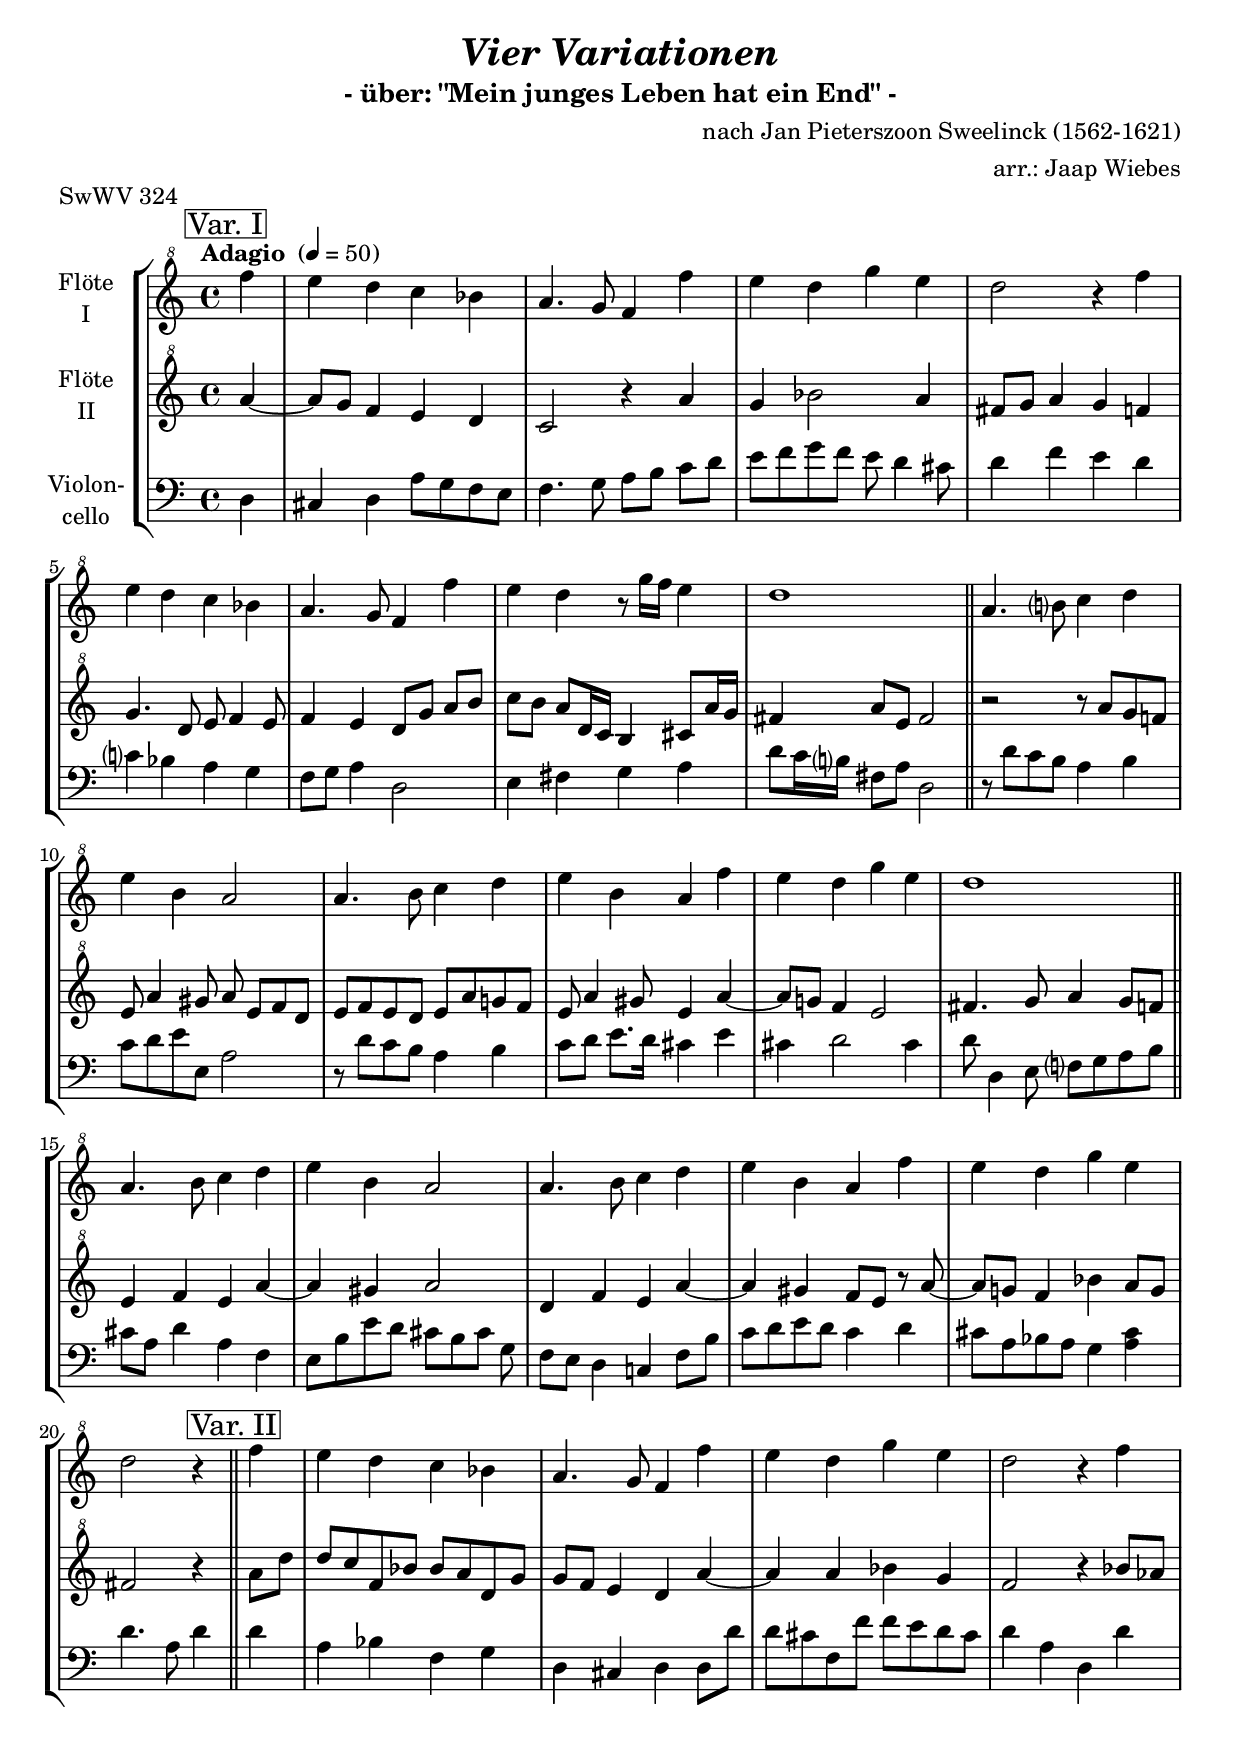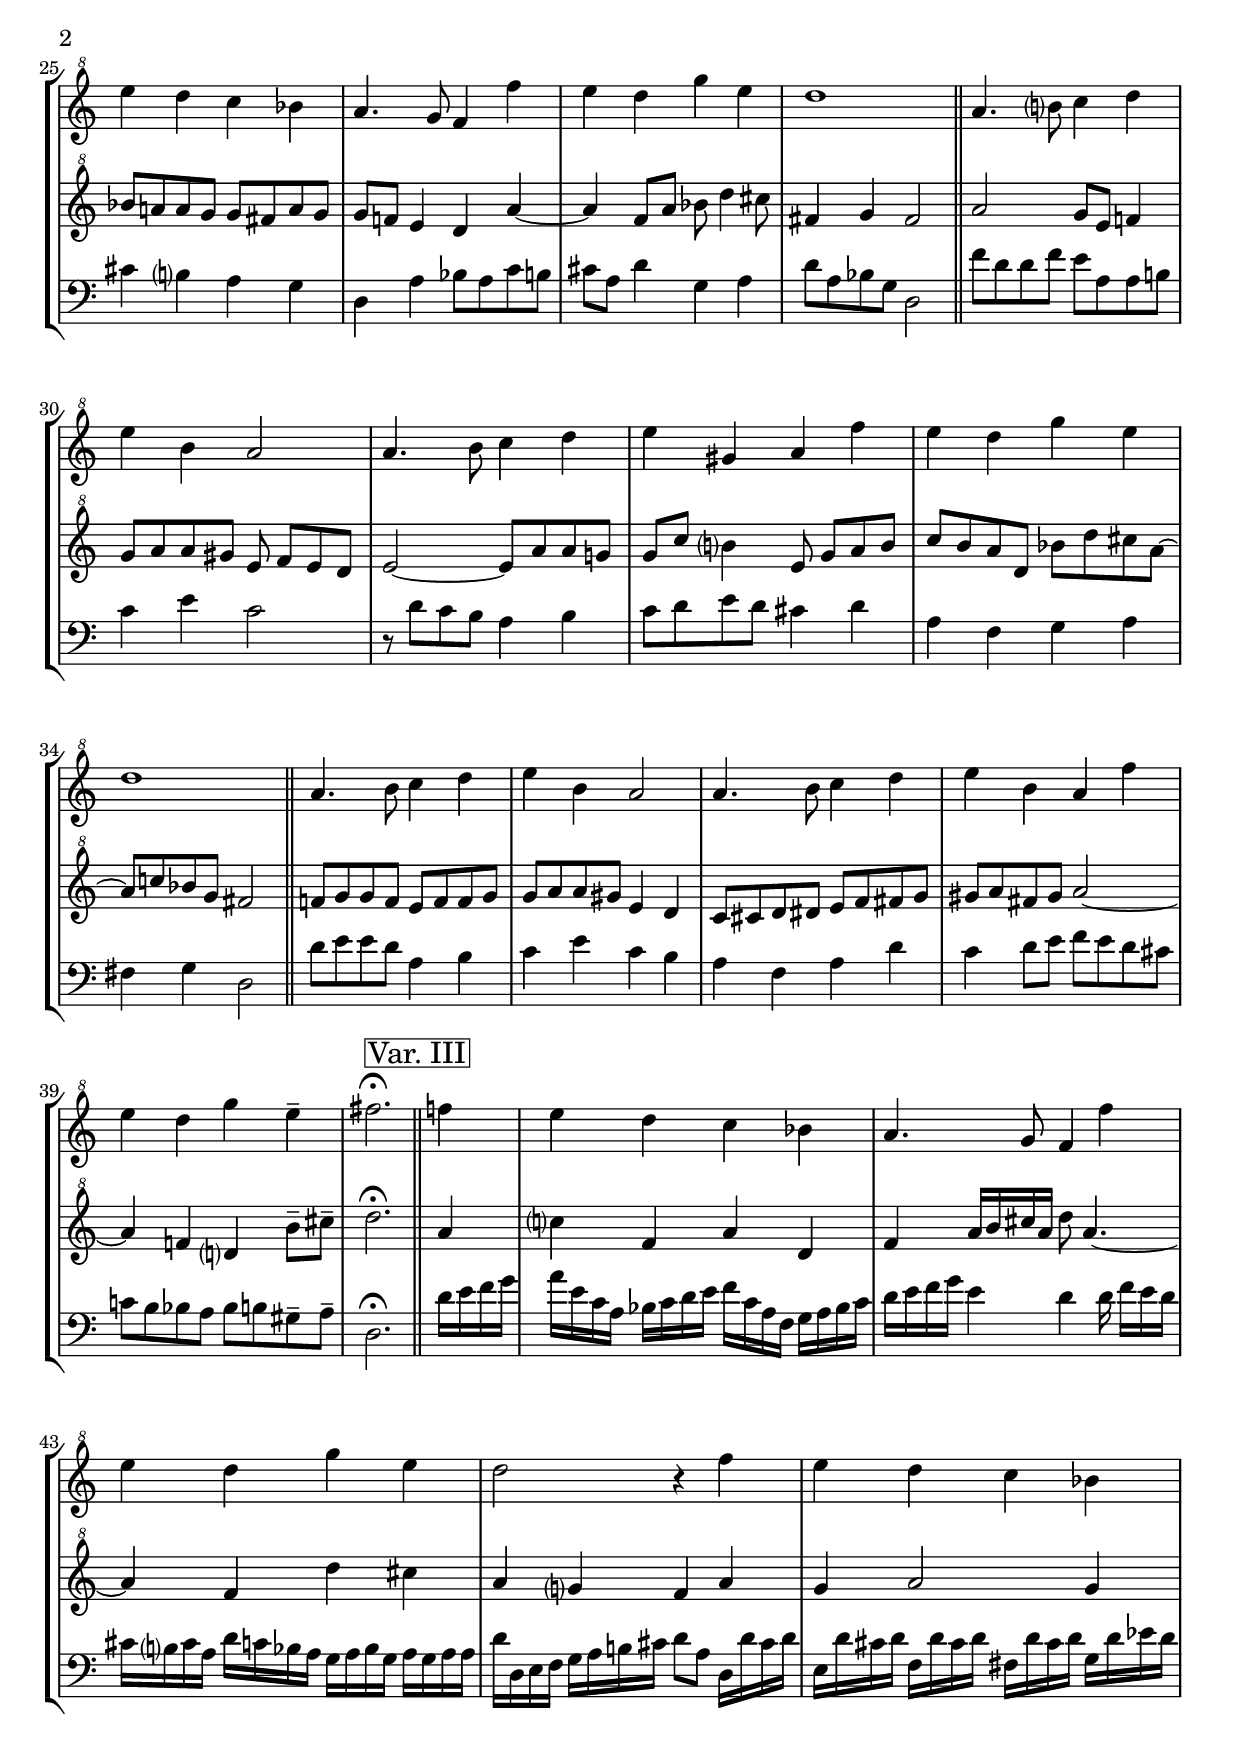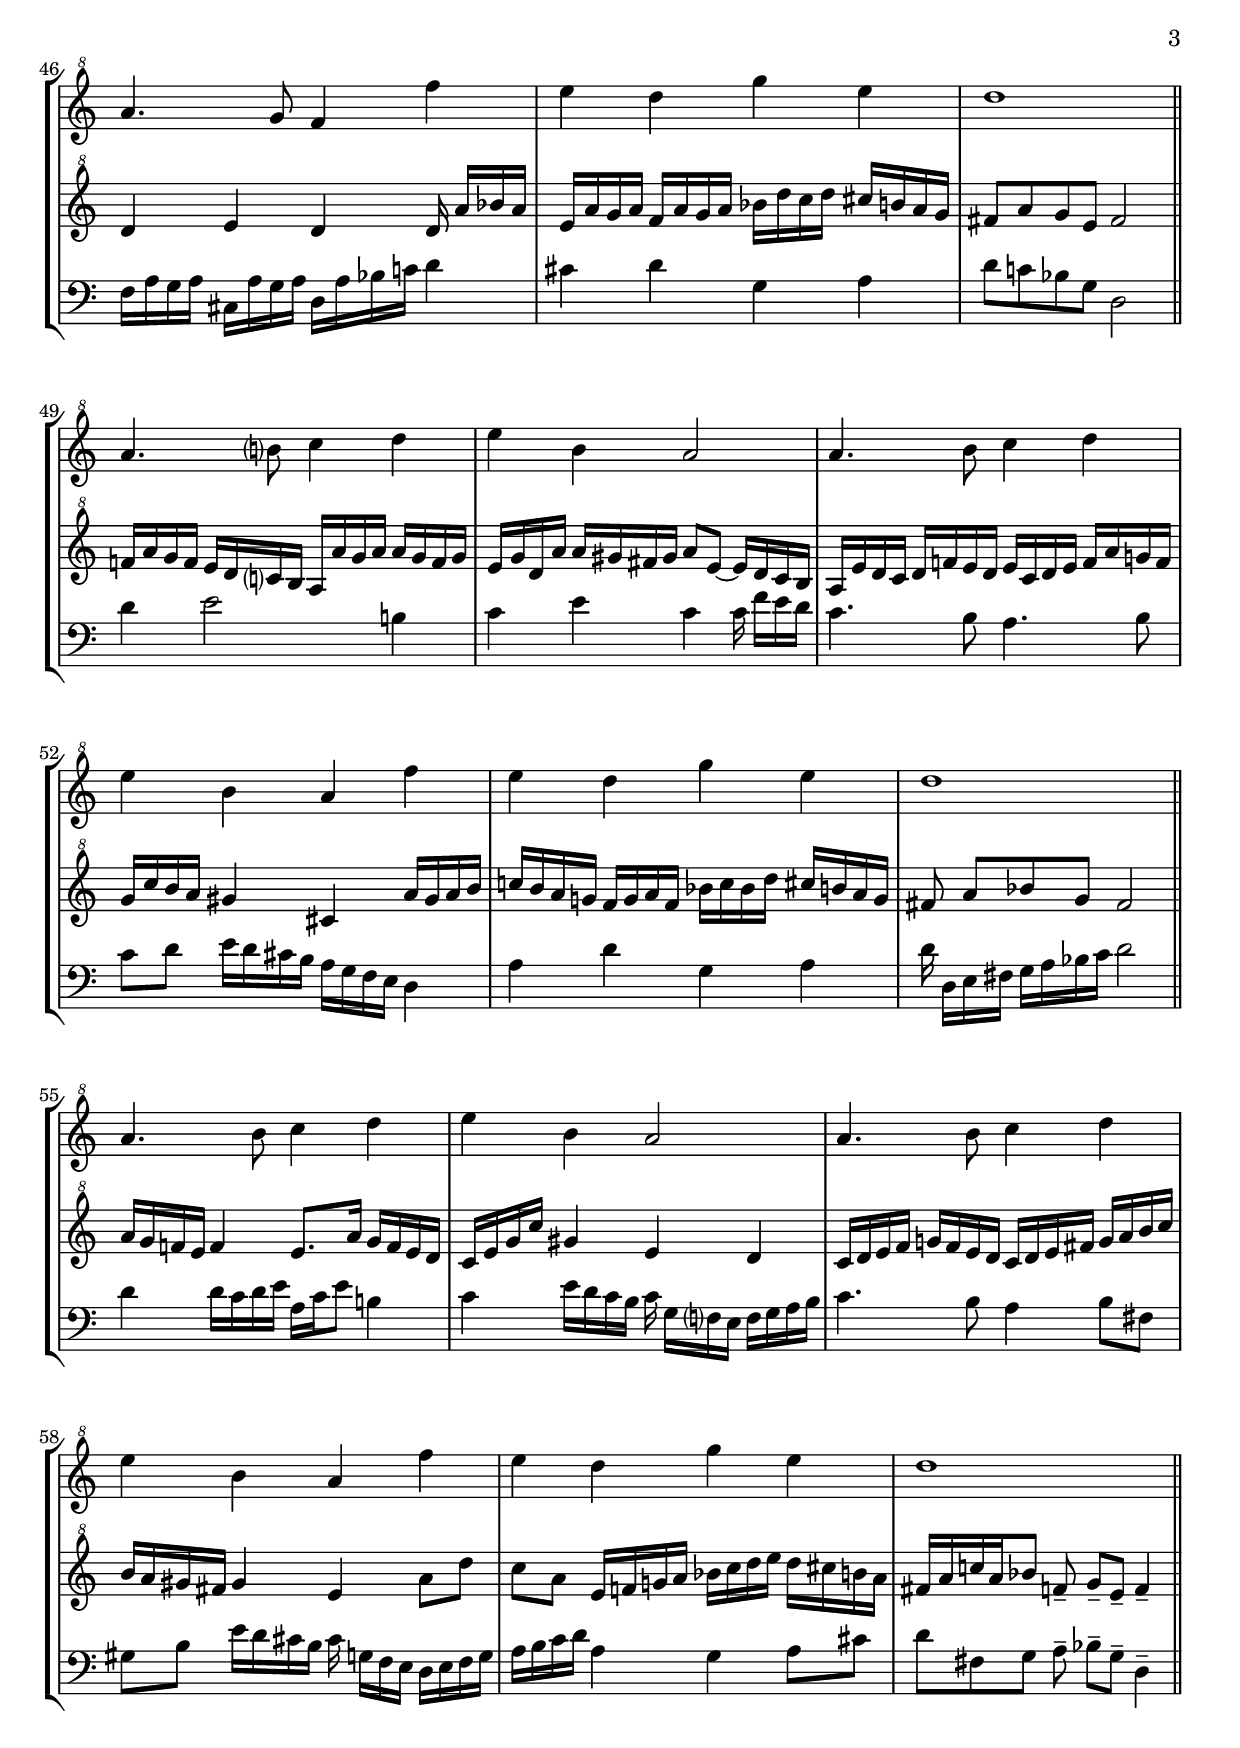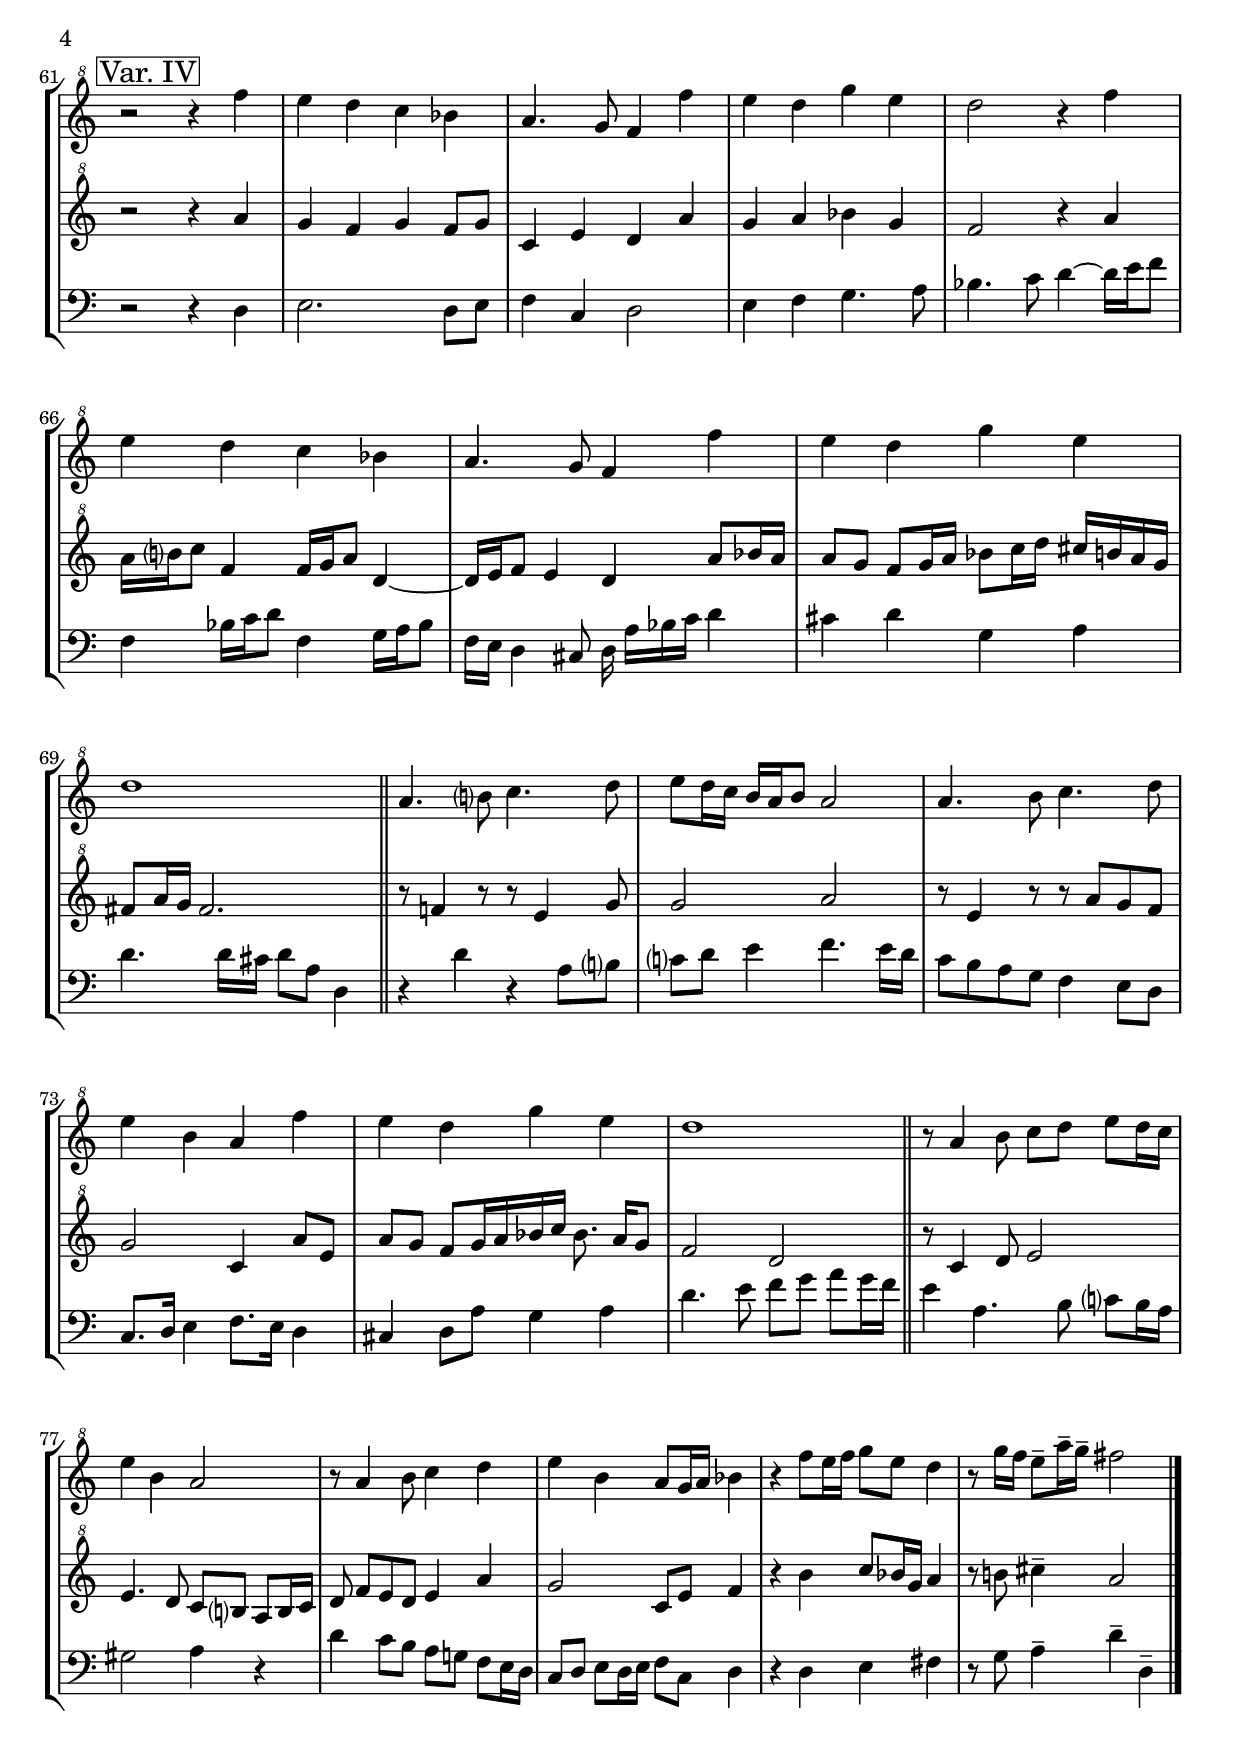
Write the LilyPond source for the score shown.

\version "2.18.2"
\include "deutsch.ly"

#(set-global-staff-size 20.5)

\header {
  title     = \markup \bold \italic "Vier Variationen"
  subtitle  = "- über: \"Mein junges Leben hat ein End\" -"
  composer  = "nach Jan Pieterszoon Sweelinck (1562-1621)"
  arranger  = "arr.: Jaap Wiebes"
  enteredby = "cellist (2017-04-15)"
  piece     = "SwWV 324"
}

voiceconsts = {
  \key a \minor
  \clef "treble"
  \time 4/4
  %\numericTimeSignature
  \compressFullBarRests
%  \set tupletSpannerDuration = #(ly:make-moment 1 8)
  \tempo "Adagio " 4=50
}

mifl = "flute"
mihi = "clarinet"
mist = "string ensemble 1"
%miba = "drawbar organ"
miba = "bassoon"

vara = \mark \markup \box "Var. I"
varb = \mark \markup \box "Var. II"
varc = \mark \markup \box "Var. III"
vard = \mark \markup \box "Var. IV"

va = \relative c''' {
  \voiceconsts
  \clef "treble^8"

  \vara \partial 4 f4
  e d c b
  a4. g8 f4 f'
  e d g e
  d2 r4 f
  e d c b
  a4. g8 f4 f'

  e d r8 g16 f e4
  d1 \bar "||"
  a4. h?8 c4 d
  e h a2
  a4. h8 c4 d

  e h a f'
  e d g e
  d1 \bar "||"
  a4. h8 c4 d
  e h a2
  a4. h8 c4 d

  e h a f'
  e d g e
  d2 r4 \bar "||" \varb f
  e d c b
  a4. g8 f4 f'
  e d g e

  d2 r4 f
  e d c b
  a4. g8 f4 f'
  e d g e
  d1 \bar "||"
  a4. h?8 c4 d

  e h a2
  a4. h8 c4 d
  e gis, a f'
  e d g e
  d1 \bar "||"

  a4. h8 c4 d
  e h a2
  a4. h8 c4 d
  e h a f'
  e d g e--
  fis2.\fermata \bar "||" \varc f!4
  e d c b
  a4. g8 f4 f'

  e d g e
  d2 r4 f
  e d c b

  a4. g8 f4 f'
  e d g e
  d1 \bar "||"

  a4. h?8 c4 d
  e h a2
  a4. h8 c4 d

  e h a f'
  e d g e
  d1 \bar "||"

  a4. h8 c4 d
  e h a2
  a4. h8 c4 d

  e h a f'
  e d g e
  d1 \bar "||" \vard

  r2 r4 f
  e d c b
  a4. g8 f4 f'
  e d g e
  d2 r4 f
  e d c b

  a4. g8 f4 f'
  e d g e
  d1 \bar "||"
  a4. h?8 c4. d8

  e d16 c h a h8 a2
  a4. h8 c4. d8
  e4 h a f'
  e d g e
  d1 \bar "||"

  r8 a4 h8 c d e d16 c
  e4 h a2
  r8 a4 h8 c4 d
  e h a8 g16 a b4
  r f'8 e16 f g8 e d4
  r8 g16 f e8-- a16-- g-- fis2 \bar "|."
}

vb = \relative c''' {
  \voiceconsts
  \clef "treble^8"

  \vara \partial 4 a4~
  a8 g f4 e d
  c2 r4 a'
  g b2 a4
  fis8 g a4 g f
  g4. d8 e f4 e8
  f4 e d8 g a[ h]

  c h a d,16 c h4 cis8 a'16 g
  fis4 a8 e fis2 \bar "||"
  r r8 a g f!
  e a4 gis8 a e[ f d]
  e f e d e a g! f

  e a4 gis8 e4 a~
  a8 g! f4 e2
  fis4. g8 a4 g8 f \bar "||"
  e4 f e a~
  a gis a2
  d,4 f e a~

  a gis f8 e r a~
  a g! f4 b a8 g
  fis2 r4 \bar "||" \varb a8 d
  d c f, b b a d, g
  g f e4 d a'~
  a a b g

  f2 r4 b8 as
  b a! a g g fis a g
  g f! e4 d a'~
  a f8 a b d4 cis8
  fis,4 g fis2 \bar "||"
  a g8 e f!4

  g8 a a gis e f[ e d]
  e2~ e8 a a g!
  g c h?4 e,8 g[ a h]
  c h a d, b' d cis a~
  a c! b g fis2 \bar "||"

  f!8 g g f e f f g
  g a a gis e4 d
  c8 cis d dis e f fis g
  gis a fis gis a2~
  a4 f! d? h'8-- cis--
  d2.\fermata \bar "||" \varc a4
  c? f, a d,
  f a16 h cis a d8 a4.~

  a4 f d' cis
  a g? f a
  g a2 g4

  d e d d16 a'[ b a]
  e a g a f a g a b d c d cis h a g
  fis8 a g e fis2

  f!16 a g f e d c? h a a' g a a g f g
  e g d a' a gis fis gis a8 e~ e16 d c h
  a e' d c d f! e d e c d e f a g! f

  g c h a gis4 cis, a'16 gis a h
  c! h a g! f g a f b c b d cis h a g
  fis8 a[ b g] fis2

  a16 g f! e f4 e8. a16 g f e d
  c e g c gis4 e d
  c16 d e f g! f e d c d e fis g a h c

  h a gis fis gis4 e a8 d
  c a e16 f! g! a b c d e d cis h a
  fis[ a c! a b8] f-- g-- e-- f4-- \bar "||" \vard

  r2 r4 a
  g f g f8 g
  c,4 e d a'
  g a b g
  f2 r4 a
  a16 h? c8 f,4 f16 g a8 d,4~

  d16 e f8 e4 d a'8 b16 a
  a8 g f g16 a b8 c16 d cis h a g
  fis8 a16 g fis2. \bar "||"
  r8 f!4 r8 r e4 g8

  g2 a
  r8 e4 r8 r a g f
  g2 c,4 a'8 e
  a g f[ g16 a b c] b8. a16 g8
  f2 d \bar "||"

  r8 c4 d8 e2
  e4. d8 c h? a h16 c
  d8 f[ e d] e4 a
  g2 c,8 e f4
  r h c8 b16 g a4
  r8 h! cis4-- a2 \bar "|."
}

vc = \relative c' {
  \voiceconsts
  \clef "bass"

  \vara \partial 4 d4
  cis d a'8 g f e
  f4. g8 a h c[ d]
  e f g f e d4 cis8
  d4 f e d
  c? b a g
  f8 g a4 d,2

  e4 fis g a
  d8 c16 h? fis8 a d,2 \bar "||"
  r8 d' c h a4 h
  c8 d e e, a2
  r8 d c h a4 h

  c8 d e8. d16 cis4 e
  cis d2 cis4
  d8 d,4 e8 f? g a h \bar "||"
  cis a d4 a f
  e8 h' e d cis[ h cis] g
  f e d4 c! f8 h

  c d e d c4 d
  cis8 a b a g4 <a cis>
  d4. a8 d4 \bar "||" \varb d
  a b f g
  d cis d d8 d'
  d cis f, f' f e d cis

  d4 a d, d'
  cis h? a g
  d a' b8 a c h
  cis a d4 g, a
  d8 a b g d2 \bar "||"
  f'8 d d f e a, a h!

  c4 e c2
  r8 d c h a4 h
  c8 d e d cis4 d
  a f g a
  fis g d2 \bar "||"

  d'8 e e d a4 h
  c e c h
  a f a d
  c d8 e f e d cis
  c! h b a b h gis-- a--
  d,2.\fermata \bar "||" \varc d'16 e f g

  a e c a b c d e f c a f g a b c
  d e f g e4 d
  d16 f[ e d]

  cis h? cis a d c b a g a b g a g a a
  d d, e f g a h! cis d8 a d,16 d' cis d
  e, d' cis d f, d' cis d fis, d' cis d g, d' es d

  f, a g a cis, a' g a d, a' b c! d4
  cis d g, a
  d8 c! b g d2

  d'4 e2 h!4
  c e c c16 f[ e d]
  c4. h8 a4. h8

  c d e16 d cis h a g f e d4
  a' d g, a
  d16 d,[ e fis] g a b c d2

  d4 d16 c d e a, c e8 h!4
  c e16 d c h c g[ f? e] f g a h
  c4. h8 a4 h8 fis

  gis h e16 d cis h cis g[ f e] d e f g
  a h c d a4 g a8 cis
  d[ fis, g] a-- b-- g-- d4-- \bar "||" \vard

  r2 r4 d
  e2. d8 e
  f4 c d2
  e4 f g4. a8
  b4. c8 d4~ d16 e f8
  f,4 b16 c d8 f,4 g16 a b8

  f16 e d4 cis8 d16 a'[ b c] d4
  cis d g, a
  d4. d16 cis d8 a d,4 \bar "||"
  r d' r a8 h?

  c? d e4 f4. e16 d
  c8 h a g f4 e8 d
  c8. d16 e4 f8. e16 d4
  cis d8 a' g4 a
  d4. e8 f g a g16 f

  e4 a,4. h8 c? h16 a
  gis2 a4 r
  d c8 h a g! f e16 d
  c8 d e d16 e f8 c d4
  r d e fis
  r8 g a4-- d-- d,-- \bar "|."
}


music = \new StaffGroup <<
      \new Staff {
        \set Staff.midiInstrument = \mifl
        \set Staff.instrumentName = \markup \center-column { "Flöte" "I" }
        \transpose a a { \va }
      }

      \new Staff {
        \set Staff.midiInstrument = \mifl
        \set Staff.instrumentName = \markup \center-column { "Flöte" "II" }
        \transpose a a { \vb }
      }

      \new Staff {
        \set Staff.midiInstrument = \miba
        \set Staff.instrumentName = \markup \center-column { "Violon-" "cello" }
        \transpose a a, { \vc }
      }
>>

\book {
  \score {
   \music
    \layout {}
  }

  \score {
    \unfoldRepeats \music

    \midi {
      \context {
        \Score
      }
    }
  }
}
